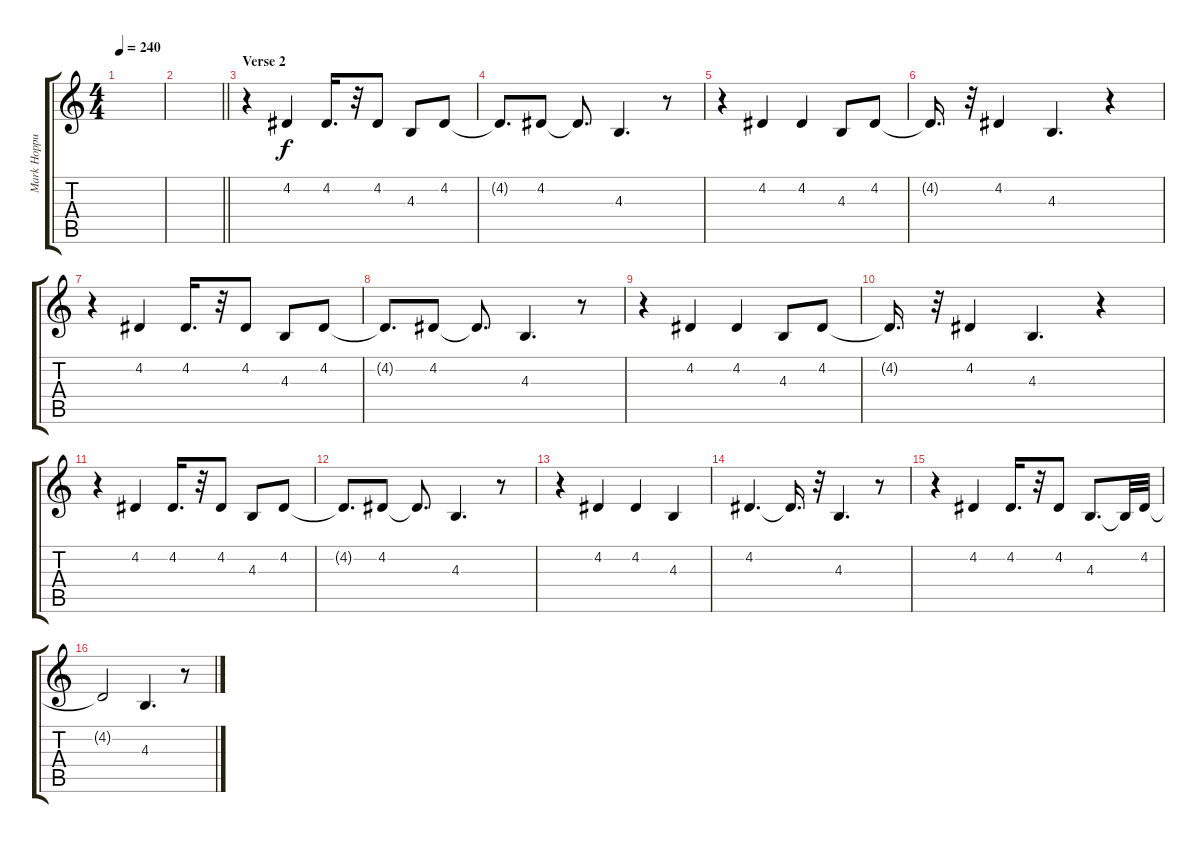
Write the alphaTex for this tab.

\track ("Mark Hoppus - Back Vocal" "Mark Hoppu") {instrument lead1square}
\staff {score tabs}
\tuning (E4 B3 G3 D3 A2 E2) {hide}
\ts (4 4)
\tempo 240
\clef g2
\ks c
|
\barLineRight lightlight
|
\section ("" "Verse 2")
r.4 4.2.4 4.2.16{d} r.32 4.2.8 4.3.8 4.2.8 |
4.2{t}.8{d} 4.2.8 4.2{t}.8{d} 4.3.4{d} r.8 |
r.4 4.2.4 4.2.4 4.3.8 4.2.8 |
4.2{t}.16{d} r.32 4.2.4 4.3.4{d} r.4 |
r.4 4.2.4 4.2.16{d} r.32 4.2.8 4.3.8 4.2.8 |
4.2{t}.8{d} 4.2.8 4.2{t}.8{d} 4.3.4{d} r.8 |
r.4 4.2.4 4.2.4 4.3.8 4.2.8 |
4.2{t}.16{d} r.32 4.2.4 4.3.4{d} r.4 |
r.4 4.2.4 4.2.16{d} r.32 4.2.8 4.3.8 4.2.8 |
4.2{t}.8{d} 4.2.8 4.2{t}.8{d} 4.3.4{d} r.8 |
r.4 4.2.4 4.2.4 4.3.4 |
4.2.4{d} 4.2{t}.16{d} r.32 4.3.4{d} r.8 |
r.4 4.2.4 4.2.16{d} r.32 4.2.8 4.3.8{d} 4.3{t}.32 4.2.32 |
4.2{t}.2 4.3.4{d} r.8
